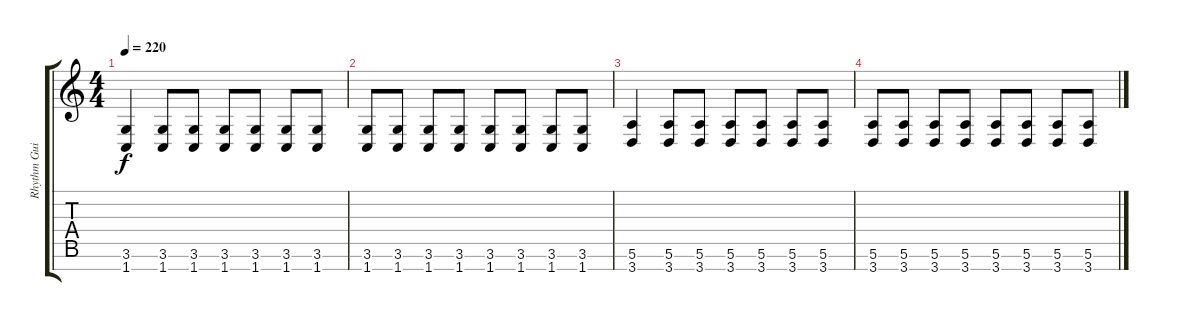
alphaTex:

\track ("Rhythm Guitar 1" "Rhythm Gui") {instrument distortionguitar}
\staff {score tabs}
\tuning (E4 B3 G3 D3 A2 E2 B1) {hide}
\ts (4 4)
\tempo 220
\clef g2
\ks c
(3.6 1.7).4{dy f} (3.6 1.7).8 (3.6 1.7).8 (3.6 1.7).8 (3.6 1.7).8 (3.6 1.7).8 (3.6 1.7).8 |
(3.6 1.7).8 (3.6 1.7).8 (3.6 1.7).8 (3.6 1.7).8 (3.6 1.7).8 (3.6 1.7).8 (3.6 1.7).8 (3.6 1.7).8 |
(5.6 3.7).4 (5.6 3.7).8 (5.6 3.7).8 (5.6 3.7).8 (5.6 3.7).8 (5.6 3.7).8 (5.6 3.7).8 |
(5.6 3.7).8 (5.6 3.7).8 (5.6 3.7).8 (5.6 3.7).8 (5.6 3.7).8 (5.6 3.7).8 (5.6 3.7).8 (5.6 3.7).8
